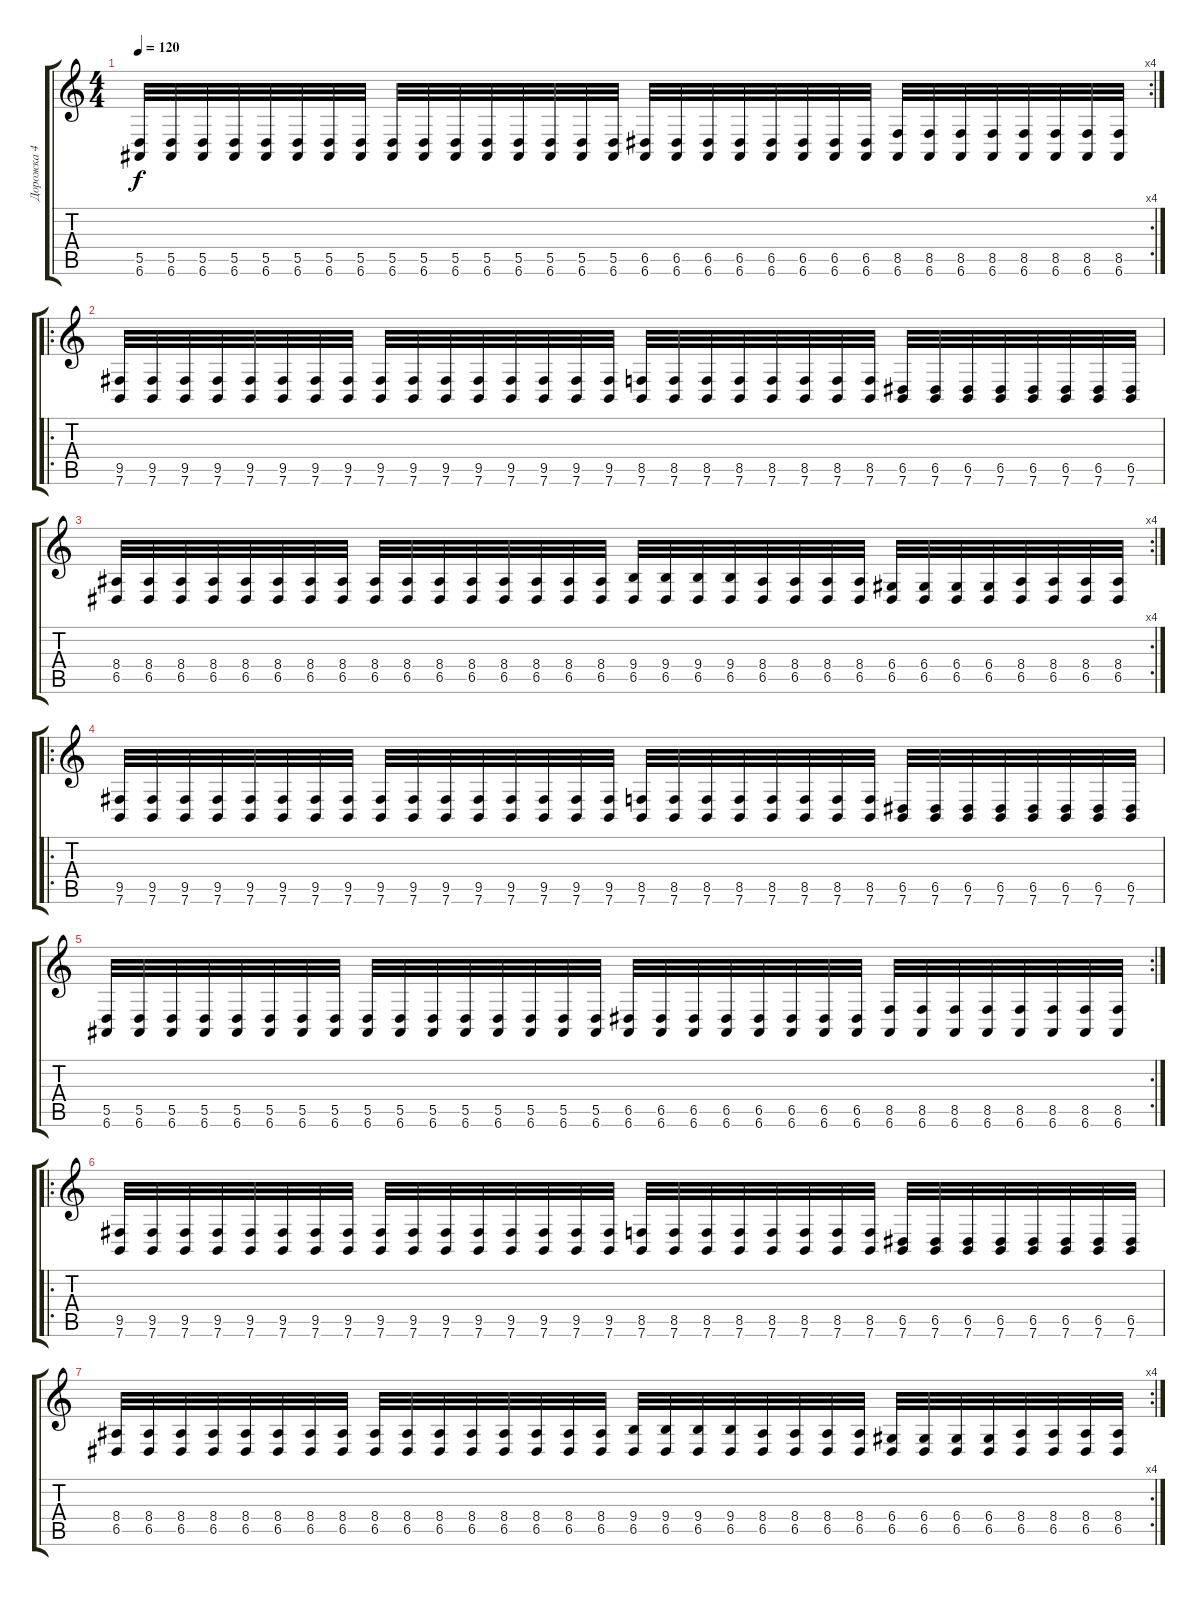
\track ("Дорожка 4" "Дорожка 4") {instrument tuba}
\staff {score tabs}
\tuning (E4 B3 G3 D3 A2 E2) {hide}
\rc 4
\ts (4 4)
\tempo 120
\clef g2
\ks c
(5.5 6.6).32{dy f} (5.5 6.6).32 (5.5 6.6).32 (5.5 6.6).32 (5.5 6.6).32 (5.5 6.6).32 (5.5 6.6).32 (5.5 6.6).32 (5.5 6.6).32 (5.5 6.6).32 (5.5 6.6).32 (5.5 6.6).32 (5.5 6.6).32 (5.5 6.6).32 (5.5 6.6).32 (5.5 6.6).32 (6.5 6.6).32 (6.5 6.6).32 (6.5 6.6).32 (6.5 6.6).32 (6.5 6.6).32 (6.5 6.6).32 (6.5 6.6).32 (6.5 6.6).32 (8.5 6.6).32 (8.5 6.6).32 (8.5 6.6).32 (8.5 6.6).32 (8.5 6.6).32 (8.5 6.6).32 (8.5 6.6).32 (8.5 6.6).32 |
\ro
(9.5 7.6).32 (9.5 7.6).32 (9.5 7.6).32 (9.5 7.6).32 (9.5 7.6).32 (9.5 7.6).32 (9.5 7.6).32 (9.5 7.6).32 (9.5 7.6).32 (9.5 7.6).32 (9.5 7.6).32 (9.5 7.6).32 (9.5 7.6).32 (9.5 7.6).32 (9.5 7.6).32 (9.5 7.6).32 (8.5 7.6).32 (8.5 7.6).32 (8.5 7.6).32 (8.5 7.6).32 (8.5 7.6).32 (8.5 7.6).32 (8.5 7.6).32 (8.5 7.6).32 (6.5 7.6).32 (6.5 7.6).32 (6.5 7.6).32 (6.5 7.6).32 (6.5 7.6).32 (6.5 7.6).32 (6.5 7.6).32 (6.5 7.6).32 |
\rc 4
(8.4 6.5).32 (8.4 6.5).32 (8.4 6.5).32 (8.4 6.5).32 (8.4 6.5).32 (8.4 6.5).32 (8.4 6.5).32 (8.4 6.5).32 (8.4 6.5).32 (8.4 6.5).32 (8.4 6.5).32 (8.4 6.5).32 (8.4 6.5).32 (8.4 6.5).32 (8.4 6.5).32 (8.4 6.5).32 (9.4 6.5).32 (9.4 6.5).32 (9.4 6.5).32 (9.4 6.5).32 (8.4 6.5).32 (8.4 6.5).32 (8.4 6.5).32 (8.4 6.5).32 (6.4 6.5).32 (6.4 6.5).32 (6.4 6.5).32 (6.4 6.5).32 (8.4 6.5).32 (8.4 6.5).32 (8.4 6.5).32 (8.4 6.5).32 |
\ro
(9.5 7.6).32 (9.5 7.6).32 (9.5 7.6).32 (9.5 7.6).32 (9.5 7.6).32 (9.5 7.6).32 (9.5 7.6).32 (9.5 7.6).32 (9.5 7.6).32 (9.5 7.6).32 (9.5 7.6).32 (9.5 7.6).32 (9.5 7.6).32 (9.5 7.6).32 (9.5 7.6).32 (9.5 7.6).32 (8.5 7.6).32 (8.5 7.6).32 (8.5 7.6).32 (8.5 7.6).32 (8.5 7.6).32 (8.5 7.6).32 (8.5 7.6).32 (8.5 7.6).32 (6.5 7.6).32 (6.5 7.6).32 (6.5 7.6).32 (6.5 7.6).32 (6.5 7.6).32 (6.5 7.6).32 (6.5 7.6).32 (6.5 7.6).32 |
\rc 2
(5.5 6.6).32 (5.5 6.6).32 (5.5 6.6).32 (5.5 6.6).32 (5.5 6.6).32 (5.5 6.6).32 (5.5 6.6).32 (5.5 6.6).32 (5.5 6.6).32 (5.5 6.6).32 (5.5 6.6).32 (5.5 6.6).32 (5.5 6.6).32 (5.5 6.6).32 (5.5 6.6).32 (5.5 6.6).32 (6.5 6.6).32 (6.5 6.6).32 (6.5 6.6).32 (6.5 6.6).32 (6.5 6.6).32 (6.5 6.6).32 (6.5 6.6).32 (6.5 6.6).32 (8.5 6.6).32 (8.5 6.6).32 (8.5 6.6).32 (8.5 6.6).32 (8.5 6.6).32 (8.5 6.6).32 (8.5 6.6).32 (8.5 6.6).32 |
\ro
(9.5 7.6).32 (9.5 7.6).32 (9.5 7.6).32 (9.5 7.6).32 (9.5 7.6).32 (9.5 7.6).32 (9.5 7.6).32 (9.5 7.6).32 (9.5 7.6).32 (9.5 7.6).32 (9.5 7.6).32 (9.5 7.6).32 (9.5 7.6).32 (9.5 7.6).32 (9.5 7.6).32 (9.5 7.6).32 (8.5 7.6).32 (8.5 7.6).32 (8.5 7.6).32 (8.5 7.6).32 (8.5 7.6).32 (8.5 7.6).32 (8.5 7.6).32 (8.5 7.6).32 (6.5 7.6).32 (6.5 7.6).32 (6.5 7.6).32 (6.5 7.6).32 (6.5 7.6).32 (6.5 7.6).32 (6.5 7.6).32 (6.5 7.6).32 |
\rc 4
(8.4 6.5).32 (8.4 6.5).32 (8.4 6.5).32 (8.4 6.5).32 (8.4 6.5).32 (8.4 6.5).32 (8.4 6.5).32 (8.4 6.5).32 (8.4 6.5).32 (8.4 6.5).32 (8.4 6.5).32 (8.4 6.5).32 (8.4 6.5).32 (8.4 6.5).32 (8.4 6.5).32 (8.4 6.5).32 (9.4 6.5).32 (9.4 6.5).32 (9.4 6.5).32 (9.4 6.5).32 (8.4 6.5).32 (8.4 6.5).32 (8.4 6.5).32 (8.4 6.5).32 (6.4 6.5).32 (6.4 6.5).32 (6.4 6.5).32 (6.4 6.5).32 (8.4 6.5).32 (8.4 6.5).32 (8.4 6.5).32 (8.4 6.5).32
